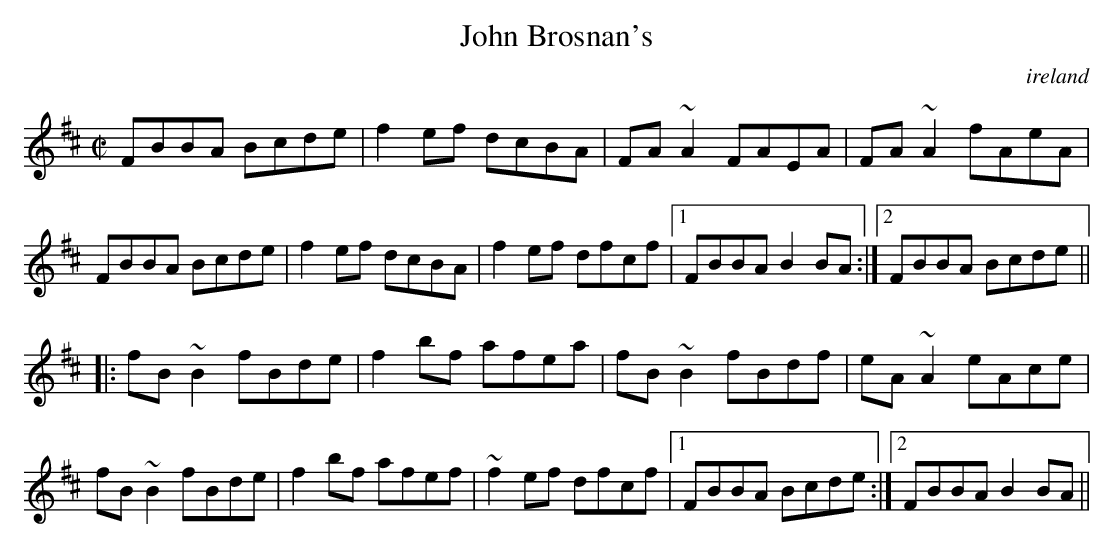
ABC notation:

X:1
T:John Brosnan's
O:ireland
M:C|
K:Bm
FBBA Bcde|f2ef dcBA|FA~A2 FAEA|FA~A2 fAeA|
FBBA Bcde|f2ef dcBA|f2ef dfcf|1 FBBA B2BA:|2 FBBA Bcde||
|:fB~B2 fBde|f2bf afea|fB~B2 fBdf|eA~A2 eAce|
fB~B2 fBde|f2bf afef|~f2ef dfcf|1 FBBA Bcde:|2 FBBA B2BA||
